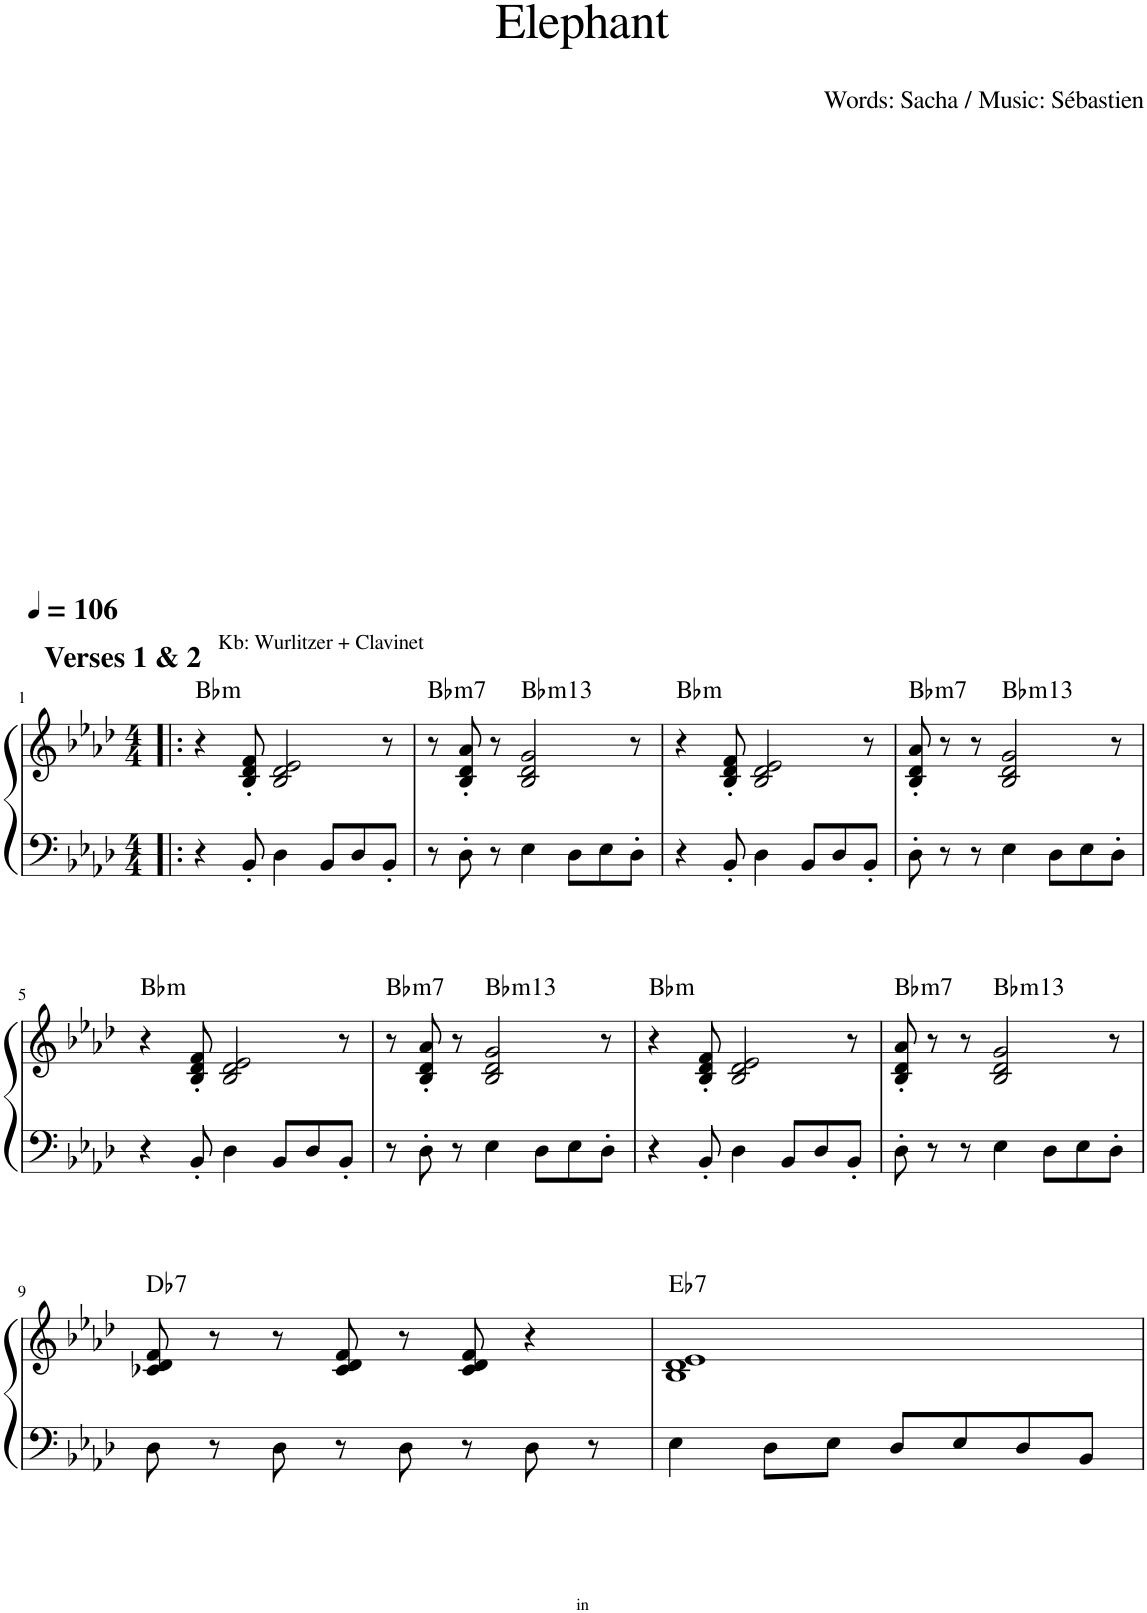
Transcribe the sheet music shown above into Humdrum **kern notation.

**kern	**kern	**harte
*part1	*part1	*part1
*staff2	*staff1	*
*I"Piano	*	*
*I'Pno	*	*
*clefF4	*clefG2	*
*k[b-e-a-d-]	*k[b-e-a-d-]	*
*M4/4	*M4/4	*
=1!|:	=1!|:	=1!|:
!	!LO:TX:a:t=Kb&colon; Wurlitzer + Clavinet	!LO:H:kt=m
4r	4r	Bb:min
8BB-'/	8B-/' 8d-/' 8f/'	.
4D-\	2B-/ 2d-/ 2e-/	.
8BB-/L	.	.
8D-/	.	.
8BB-'/J	8r	.
=2	=2	=2
!	!	!LO:H:kt=m7
8r	8r	Bb:min7
8D-'\	8B-/' 8d-/' 8a-/'	.
8r	8r	.
!	!	!LO:H:kt=m13
4E-\	2B-/ 2d-/ 2g/	Bb:min9(11,13)
8D-\L	.	.
8E-\	.	.
8D-'\J	8r	.
=3	=3	=3
!	!	!LO:H:kt=m
4r	4r	Bb:min
8BB-'/	8B-/' 8d-/' 8f/'	.
4D-\	2B-/ 2d-/ 2e-/	.
8BB-/L	.	.
8D-/	.	.
8BB-'/J	8r	.
=4	=4	=4
!	!	!LO:H:kt=m7
8D-'\	8B-/' 8d-/' 8a-/'	Bb:min7
8r	8r	.
8r	8r	.
!	!	!LO:H:kt=m13
4E-\	2B-/ 2d-/ 2g/	Bb:min9(11,13)
8D-\L	.	.
8E-\	.	.
8D-'\J	8r	.
!!LO:LB:g=z
=5	=5	=5
!	!	!LO:H:kt=m
4r	4r	Bb:min
8BB-'/	8B-/' 8d-/' 8f/'	.
4D-\	2B-/ 2d-/ 2e-/	.
8BB-/L	.	.
8D-/	.	.
8BB-'/J	8r	.
=6	=6	=6
!	!	!LO:H:kt=m7
8r	8r	Bb:min7
8D-'\	8B-/' 8d-/' 8a-/'	.
8r	8r	.
!	!	!LO:H:kt=m13
4E-\	2B-/ 2d-/ 2g/	Bb:min9(11,13)
8D-\L	.	.
8E-\	.	.
8D-'\J	8r	.
=7	=7	=7
!	!	!LO:H:kt=m
4r	4r	Bb:min
8BB-'/	8B-/' 8d-/' 8f/'	.
4D-\	2B-/ 2d-/ 2e-/	.
8BB-/L	.	.
8D-/	.	.
8BB-'/J	8r	.
=8	=8	=8
!	!	!LO:H:kt=m7
8D-'\	8B-/' 8d-/' 8a-/'	Bb:min7
8r	8r	.
8r	8r	.
!	!	!LO:H:kt=m13
4E-\	2B-/ 2d-/ 2g/	Bb:min9(11,13)
8D-\L	.	.
8E-\	.	.
8D-'\J	8r	.
!!LO:LB:g=z
=9	=9	=9
!	!	!LO:H:kt=7
8D-\	8c-X/ 8d-/ 8f/	Db:7
8r	8r	.
8D-\	8r	.
8r	8c-/ 8d-/ 8f/	.
8D-\	8r	.
8r	8c-/ 8d-/ 8f/	.
8D-\	4r	.
8r	.	.
=10	=10	=10
!	!	!LO:H:kt=7
4E-\	1B- 1d- 1e-	Eb:7
8D-\L	.	.
8E-\J	.	.
8D-/L	.	.
8E-/	.	.
8D-/	.	.
8BB-/J	.	.
=	=	=
*-	*-	*-
